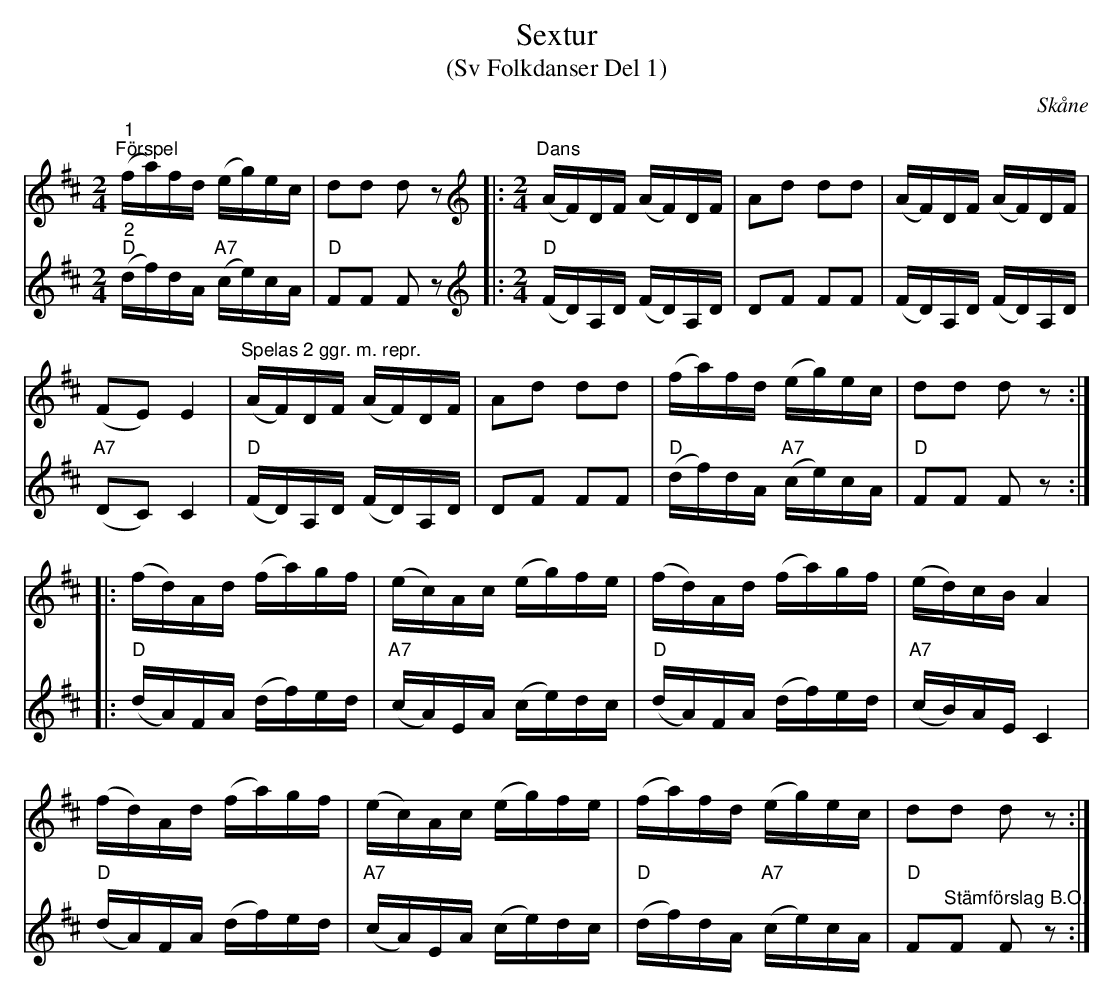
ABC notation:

X:1
T:Sextur
T:(Sv Folkdanser Del 1)
O:Skåne
L:1/16
M:2/4
K:D
V:1
"^1""^Förspel" (fa)fd (eg)ec | d2d2 d2 z2 |:[K:D][M:2/4][K:treble]"^Dans" (AF)DF (AF)DF | A2d2 d2d2 | (AF)DF (AF)DF |
(F2E2) E4 | "^Spelas 2 ggr. m. repr."(AF)DF (AF)DF | A2d2 d2d2 | (fa)fd (eg)ec | d2d2 d2 z2 ::
(fd)Ad (fa)gf | (ec)Ac (eg)fe | (fd)Ad (fa)gf | (ed)cB A4 |
(fd)Ad (fa)gf | (ec)Ac (eg)fe | (fa)fd (eg)ec | d2d2 d2 z2 :|
V:2
"^2""D" (df)dA"A7" (ce)cA |"D" F2F2 F2 z2 |:[K:D][M:2/4][K:treble]"D" (FD)A,D (FD)A,D | D2F2 F2F2 | (FD)A,D (FD)A,D |
"A7" (D2C2) C4 |"D" (FD)A,D (FD)A,D | D2F2 F2F2 | "D" (df)dA"A7" (ce)cA |"D" F2F2 F2 z2 ::
"D" (dA)FA (df)ed |"A7" (cA)EA (ce)dc | "D" (dA)FA (df)ed | "A7"(cB)AE C4 |
"D" (dA)FA (df)ed |"A7" (cA)EA (ce)dc | "D" (df)dA"A7" (ce)cA |"D" F2"^Stämförslag B.O."F2 F2 z2 :|
